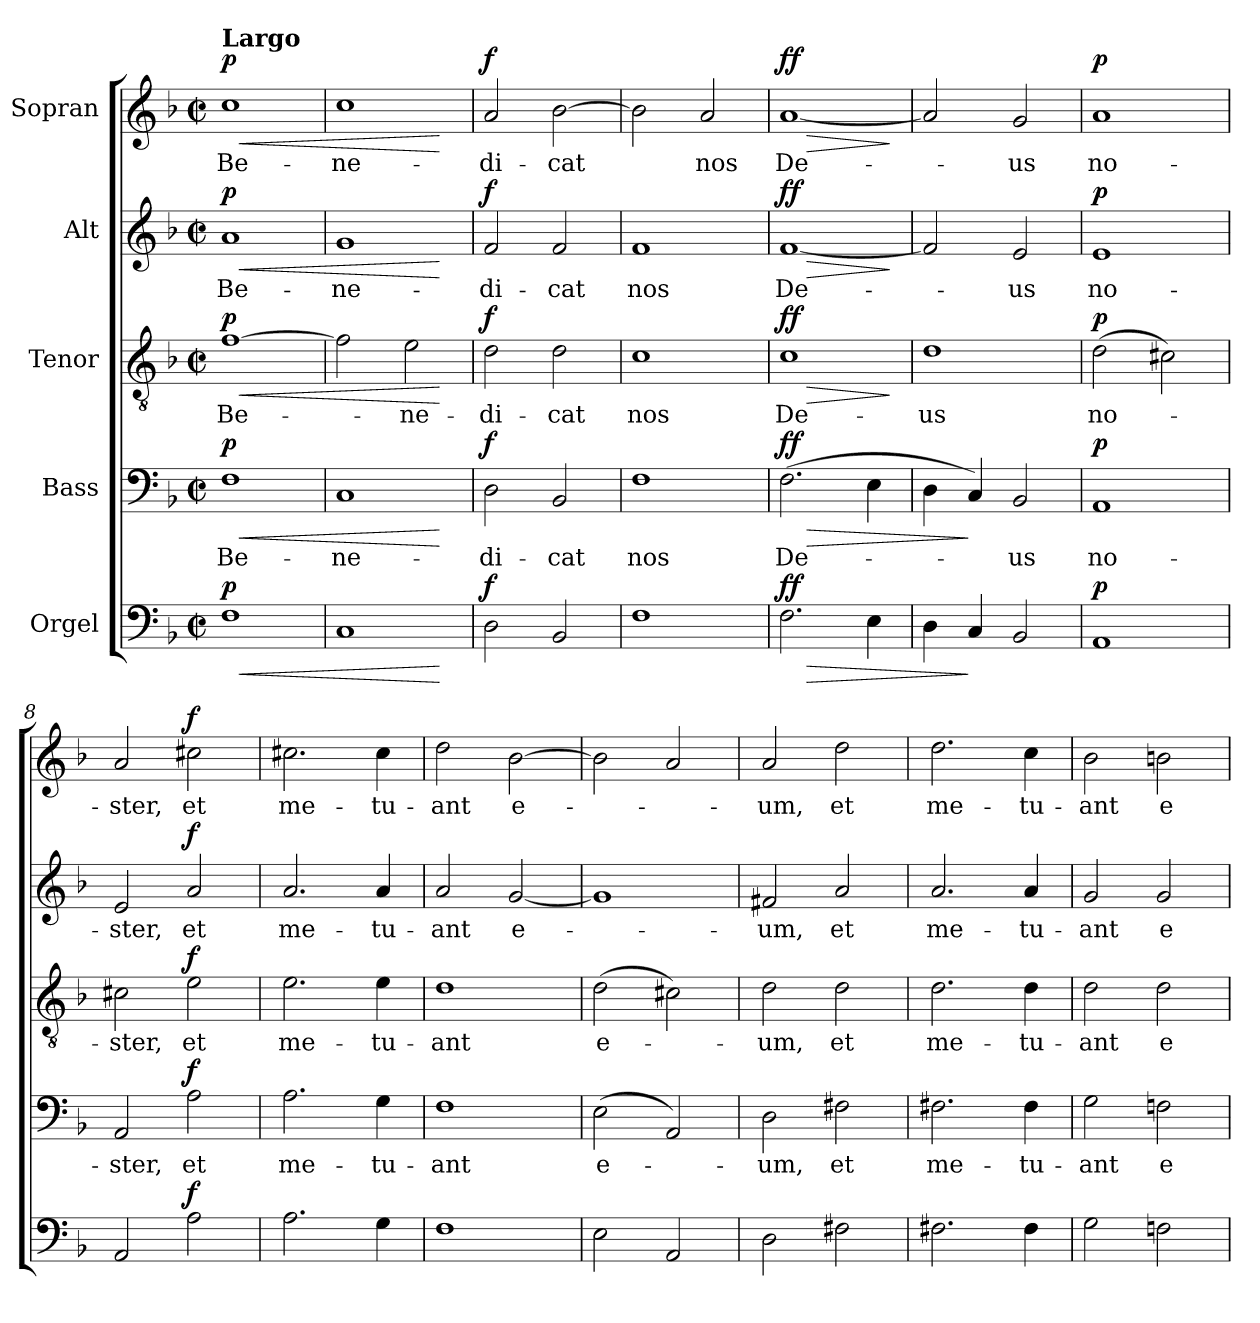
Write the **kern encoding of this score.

**kern	**dynam	**kern	**text	**dynam	**kern	**text	**dynam	**kern	**text	**dynam	**kern	**text	**dynam
*part5	*part5	*part4	*part4	*part4	*part3	*part3	*part3	*part2	*part2	*part2	*part1	*part1	*part1
*staff5	*staff5	*staff4	*staff4	*staff4	*staff3	*staff3	*staff3	*staff2	*staff2	*staff2	*staff1	*staff1	*staff1
*I"Orgel	*	*I"Bass	*	*	*I"Tenor	*	*	*I"Alt	*	*	*I"Sopran	*	*
*clefF4	*	*clefF4	*	*	*clefGv2	*	*	*clefG2	*	*	*clefG2	*	*
*k[b-]	*	*k[b-]	*	*	*k[b-]	*	*	*k[b-]	*	*	*k[b-]	*	*
*M2/2	*	*M2/2	*	*	*M2/2	*	*	*M2/2	*	*	*M2/2	*	*
*met(c|)	*	*met(c|)	*	*	*met(c|)	*	*	*met(c|)	*	*	*met(c|)	*	*
=1	=1	=1	=1	=1	=1	=1	=1	=1	=1	=1	=1	=1	=1
!	!	!	!	!	!	!	!	!	!	!	!LO:TX:a:B:t=Largo	!	!
!	!LO:HP:b	!	!LO:LY:b	!LO:HP:b	!	!LO:LY:b	!LO:HP:b	!	!LO:LY:b	!LO:HP:b	!	!LO:LY:b	!LO:HP:b
!	!LO:DY:n=1:a	!	!	!LO:DY:n=1:a	!	!	!LO:DY:n=1:a	!	!	!LO:DY:n=1:a	!	!	!LO:DY:n=1:a
1F	< p	1F	Be-	< p	[1f	Be-	< p	1a	Be-	< p	1cc	Be-	< p
=2	=2	=2	=2	=2	=2	=2	=2	=2	=2	=2	=2	=2	=2
!	!	!	!LO:LY:b	!	!	!	!	!	!LO:LY:b	!	!	!LO:LY:b	!
1C	.	1C	-ne-	.	2f\]	.	.	1g	-ne-	.	1cc	-ne-	.
!	!	!	!	!	!	!LO:LY:b	!	!	!	!	!	!	!
.	.	.	.	.	2e\	-ne-	.	.	.	.	.	.	.
.	[	.	.	[	.	.	[	.	.	[	.	.	[
=3	=3	=3	=3	=3	=3	=3	=3	=3	=3	=3	=3	=3	=3
!	!LO:DY:a	!	!LO:LY:b	!LO:DY:a	!	!LO:LY:b	!LO:DY:a	!	!LO:LY:b	!LO:DY:a	!	!LO:LY:b	!LO:DY:a
2D\	f	2D\	-di-	f	2d\	-di-	f	2f/	-di-	f	2a/	-di-	f
!	!	!	!LO:LY:b	!	!	!LO:LY:b	!	!	!LO:LY:b	!	!	!LO:LY:b	!
2BB-/	.	2BB-/	-cat	.	2d\	-cat	.	2f/	-cat	.	[2b-\	-cat	.
=4	=4	=4	=4	=4	=4	=4	=4	=4	=4	=4	=4	=4	=4
!	!	!	!LO:LY:b	!	!	!LO:LY:b	!	!	!LO:LY:b	!	!	!	!
1F	.	1F	nos	.	1c	nos	.	1f	nos	.	2b-\]	.	.
!	!	!	!	!	!	!	!	!	!	!	!	!LO:LY:b	!
.	.	.	.	.	.	.	.	.	.	.	2a/	nos	.
=5	=5	=5	=5	=5	=5	=5	=5	=5	=5	=5	=5	=5	=5
!	!LO:HP:b	!	!LO:LY:b	!LO:HP:b	!	!LO:LY:b	!LO:HP:b	!	!LO:LY:b	!LO:HP:b	!	!LO:LY:b	!LO:HP:b
!	!LO:DY:n=1:a	!	!	!LO:DY:n=1:a	!	!	!LO:DY:n=1:a	!	!	!LO:DY:n=1:a	!	!	!LO:DY:n=1:a
2.F\	> ff	(2.F\	De-	> ff	1c	De-	> ff	[1f	De-	> ff	[1a	De-	> ff
4E\	.	4E\	.	.	.	.	.	.	.	.	.	.	.
.	.	.	.	.	.	.	]	.	.	]	.	.	]
=6	=6	=6	=6	=6	=6	=6	=6	=6	=6	=6	=6	=6	=6
!	!	!	!	!	!	!LO:LY:b	!	!	!	!	!	!	!
4D\	.	4D\	.	.	1d	-us	.	2f/]	.	.	2a/]	.	.
4C/	]	4C/)	.	]	.	.	.	.	.	.	.	.	.
!	!	!	!LO:LY:b	!	!	!	!	!	!LO:LY:b	!	!	!LO:LY:b	!
2BB-/	.	2BB-/	-us	.	.	.	.	2e/	-us	.	2g/	-us	.
=7	=7	=7	=7	=7	=7	=7	=7	=7	=7	=7	=7	=7	=7
!	!LO:DY:a	!	!LO:LY:b	!LO:DY:a	!	!LO:LY:b	!LO:DY:a	!	!LO:LY:b	!LO:DY:a	!	!LO:LY:b	!LO:DY:a
1AA	p	1AA	no-	p	(2d\	no-	p	1e	no-	p	1a	no-	p
.	.	.	.	.	2c#X\)	.	.	.	.	.	.	.	.
!!LO:LB:g=z
=8	=8	=8	=8	=8	=8	=8	=8	=8	=8	=8	=8	=8	=8
!	!	!	!LO:LY:b	!	!	!LO:LY:b	!	!	!LO:LY:b	!	!	!LO:LY:b	!
2AA/	.	2AA/	-ster,	.	2c#X\	-ster,	.	2e/	-ster,	.	2a/	-ster,	.
!	!LO:DY:a	!	!LO:LY:b	!LO:DY:a	!	!LO:LY:b	!LO:DY:a	!	!LO:LY:b	!LO:DY:a	!	!LO:LY:b	!LO:DY:a
2A\	f	2A\	et	f	2e\	et	f	2a/	et	f	2cc#X\	et	f
=9	=9	=9	=9	=9	=9	=9	=9	=9	=9	=9	=9	=9	=9
!	!	!	!LO:LY:b	!	!	!LO:LY:b	!	!	!LO:LY:b	!	!	!LO:LY:b	!
2.A\	.	2.A\	me-	.	2.e\	me-	.	2.a/	me-	.	2.cc#X\	me-	.
!	!	!	!LO:LY:b	!	!	!LO:LY:b	!	!	!LO:LY:b	!	!	!LO:LY:b	!
4G\	.	4G\	-tu-	.	4e\	-tu-	.	4a/	-tu-	.	4cc#\	-tu-	.
=10	=10	=10	=10	=10	=10	=10	=10	=10	=10	=10	=10	=10	=10
!	!	!	!LO:LY:b	!	!	!LO:LY:b	!	!	!LO:LY:b	!	!	!LO:LY:b	!
1F	.	1F	-ant	.	1d	-ant	.	2a/	-ant	.	2dd\	-ant	.
!	!	!	!	!	!	!	!	!	!LO:LY:b	!	!	!LO:LY:b	!
.	.	.	.	.	.	.	.	[2g/	e-	.	[2b-\	e-	.
=11	=11	=11	=11	=11	=11	=11	=11	=11	=11	=11	=11	=11	=11
!	!	!	!LO:LY:b	!	!	!LO:LY:b	!	!	!	!	!	!	!
2E\	.	(2E\	e-	.	(2d\	e-	.	1g]	.	.	2b-\]	.	.
2AA/	.	2AA/)	.	.	2c#X\)	.	.	.	.	.	2a/	.	.
=12	=12	=12	=12	=12	=12	=12	=12	=12	=12	=12	=12	=12	=12
!	!	!	!LO:LY:b	!	!	!LO:LY:b	!	!	!LO:LY:b	!	!	!LO:LY:b	!
2D\	.	2D\	-um,	.	2d\	-um,	.	2f#X/	-um,	.	2a/	-um,	.
!	!	!	!LO:LY:b	!	!	!LO:LY:b	!	!	!LO:LY:b	!	!	!LO:LY:b	!
2F#X\	.	2F#X\	et	.	2d\	et	.	2a/	et	.	2dd\	et	.
=13	=13	=13	=13	=13	=13	=13	=13	=13	=13	=13	=13	=13	=13
!	!	!	!LO:LY:b	!	!	!LO:LY:b	!	!	!LO:LY:b	!	!	!LO:LY:b	!
2.F#X\	.	2.F#X\	me-	.	2.d\	me-	.	2.a/	me-	.	2.dd\	me-	.
!	!	!	!LO:LY:b	!	!	!LO:LY:b	!	!	!LO:LY:b	!	!	!LO:LY:b	!
4F#\	.	4F#\	-tu-	.	4d\	-tu-	.	4a/	-tu-	.	4cc\	-tu-	.
=14	=14	=14	=14	=14	=14	=14	=14	=14	=14	=14	=14	=14	=14
!	!	!	!LO:LY:b	!	!	!LO:LY:b	!	!	!LO:LY:b	!	!	!LO:LY:b	!
2G\	.	2G\	-ant	.	2d\	-ant	.	2g/	-ant	.	2b-\	-ant	.
!	!	!	!LO:LY:b	!	!	!LO:LY:b	!	!	!LO:LY:b	!	!	!LO:LY:b	!
2Fn\	.	2Fn\	e-	.	2d\	e-	.	2g/	e-	.	2bn\	e-	.
=	=	=	=	=	=	=	=	=	=	=	=	=	=
*-	*-	*-	*-	*-	*-	*-	*-	*-	*-	*-	*-	*-	*-
